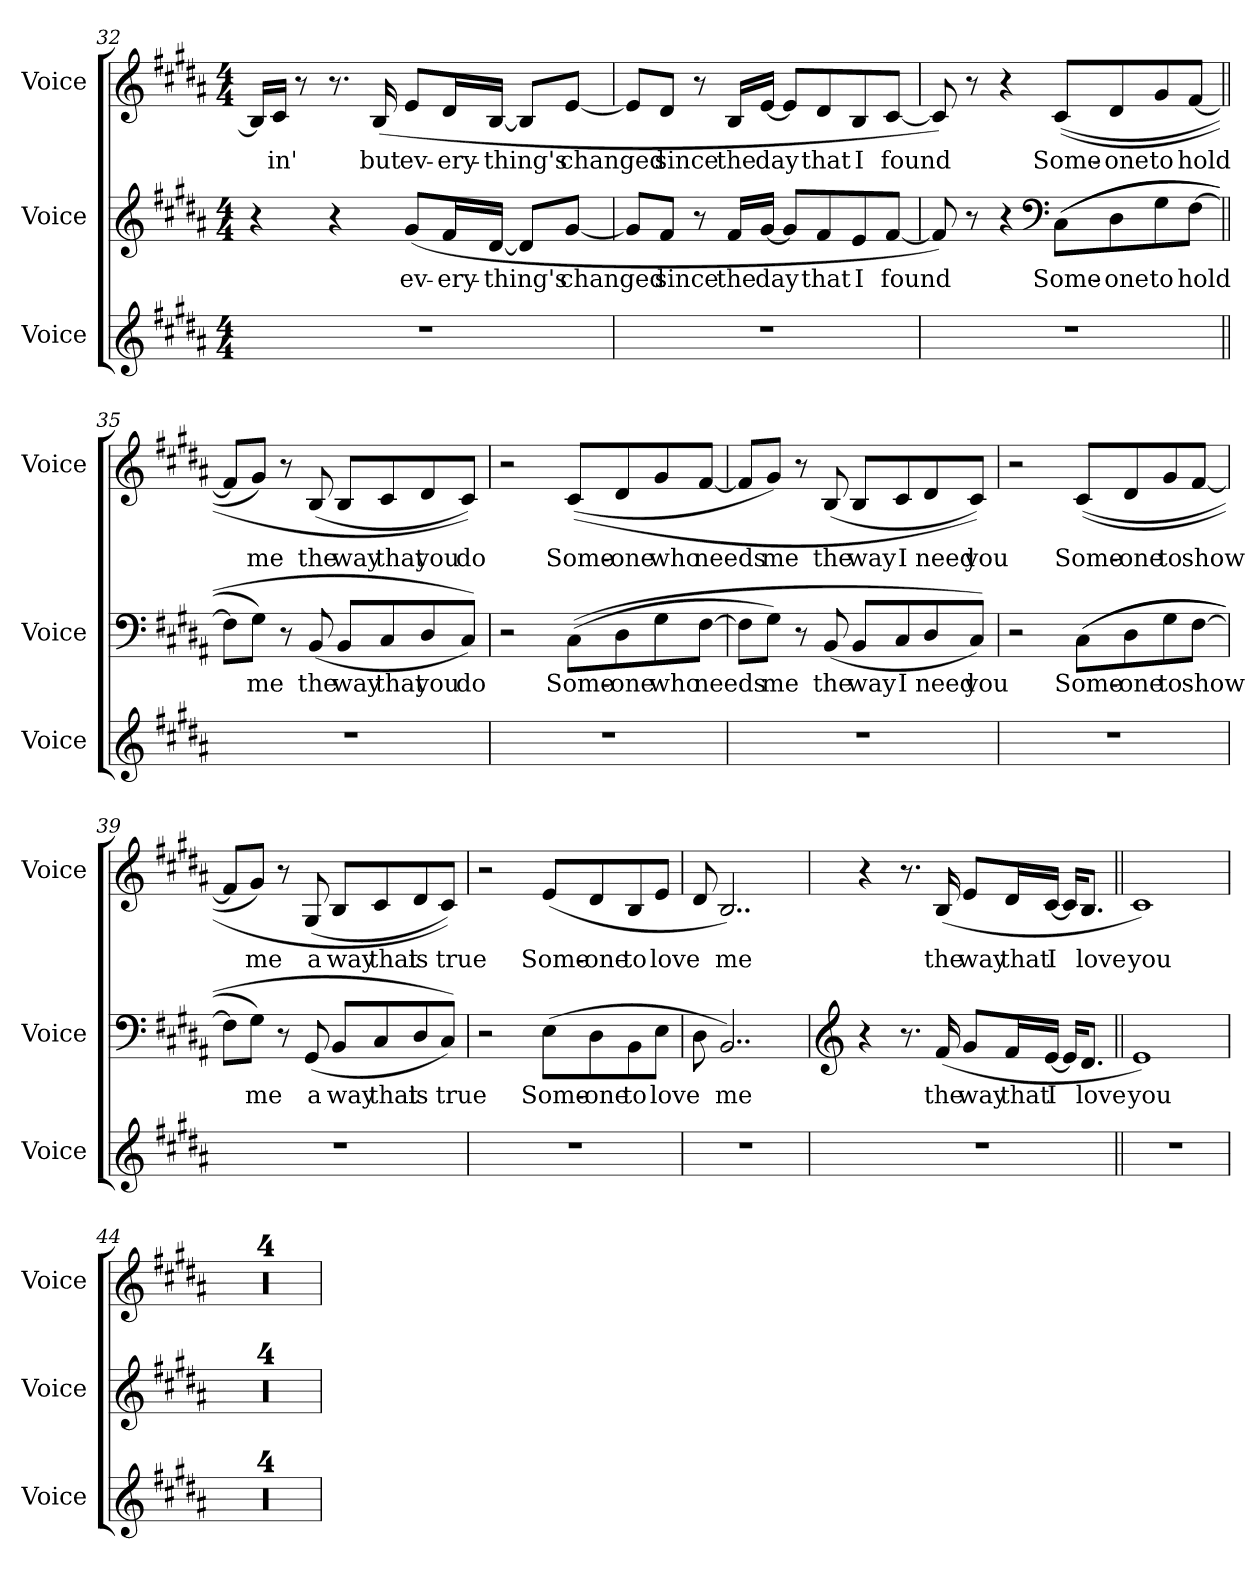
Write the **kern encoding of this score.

**kern	**kern	**text	**kern	**text
*part3	*part2	*part2	*part1	*part1
*staff3	*staff2	*staff2	*staff1	*staff1
*I"Voice	*I"Voice	*	*I"Voice	*
*I'Voice	*I'Voice	*	*I'Voice	*
!!LO:LB:g=z
*clefG2	*clefG2	*	*clefG2	*
*k[f#c#g#d#a#]	*k[f#c#g#d#a#]	*	*k[f#c#g#d#a#]	*
*B:	*B:	*	*B:	*
*M4/4	*M4/4	*	*M4/4	*
=32	=32	=32	=32	=32
1r	4r	.	16B/LL]	.
!	!	!	!	!LO:LY:b
.	.	.	16c#/JJ	-in'
.	.	.	8r	.
.	4r	.	8.r	.
!	!	!	!	!LO:LY:b
.	.	.	(>16B/	but
!	!	!LO:LY:b	!	!LO:LY:b
.	(>8g#/L	ev-	8e/L	ev-
!	!	!LO:LY:b	!	!LO:LY:b
.	16f#/L	-ery-	16d#/L	-ery-
!	!	!LO:LY:b	!	!LO:LY:b
.	[16d#/JJ	-thing's	[16B/JJ	-thing's
.	8d#/L]	.	8B/L]	.
!	!	!LO:LY:b	!	!LO:LY:b
.	[8g#/J	changed	[8e/J	changed
=33	=33	=33	=33	=33
1r	8g#/L]	.	8e/L]	.
!	!	!LO:LY:b	!	!LO:LY:b
.	8f#/J	since	8d#/J	since
.	8r	.	8r	.
!	!	!LO:LY:b	!	!LO:LY:b
.	16f#/LL	the	16B/LL	the
!	!	!LO:LY:b	!	!LO:LY:b
.	[16g#/JJ	day	[16e/JJ	day
.	8g#/L]	.	8e/L]	.
!	!	!LO:LY:b	!	!LO:LY:b
.	8f#/	that	8d#/	that
!	!	!LO:LY:b	!	!LO:LY:b
.	8e/	I	8B/	I
!	!	!LO:LY:b	!	!LO:LY:b
.	[8f#/J	found	[8c#/J	found
!!LO:PB:g=z
=34	=34	=34	=34	=34
1r	8f#/])	.	8c#/])	.
.	8r	.	8r	.
.	4r	.	4r	.
*	*clefF4	*	*	*
!	!	!LO:LY:b	!	!LO:LY:b
.	(>(>8C#\L	Some-	(>(<8c#/L	Some-
!	!	!LO:LY:b	!	!LO:LY:b
.	8D#\	-one	8d#/	-one
!	!	!LO:LY:b	!	!LO:LY:b
.	8G#\	to	8g#/	to
!	!	!LO:LY:b	!	!LO:LY:b
.	[8F#\J	hold	[8f#/J	hold
!!LO:PB:g=z
=35||	=35||	=35||	=35||	=35||
1r	8F#\L]	.	8f#/L]	.
!	!	!LO:LY:b	!	!LO:LY:b
.	8G#\J)	me	8g#/J)	me
.	8r	.	8r	.
!	!	!LO:LY:b	!	!LO:LY:b
.	(<8BB/	the	(<8B/	the
!	!	!LO:LY:b	!	!LO:LY:b
.	8BB/L	way	8B/L	way
!	!	!LO:LY:b	!	!LO:LY:b
.	8C#/	that	8c#/	that
!	!	!LO:LY:b	!	!LO:LY:b
.	8D#/	you	8d#/	you
!	!	!LO:LY:b	!	!LO:LY:b
.	8C#/J))	do	8c#/J))	do
=36	=36	=36	=36	=36
1r	2r	.	2r	.
!	!	!LO:LY:b	!	!LO:LY:b
.	(>(>8C#\L	Some-	(>(<8c#/L	Some-
!	!	!LO:LY:b	!	!LO:LY:b
.	8D#\	-one	8d#/	-one
!	!	!LO:LY:b	!	!LO:LY:b
.	8G#\	who	8g#/	who
!	!	!LO:LY:b	!	!LO:LY:b
.	[8F#\J	needs	[8f#/J	needs
!!LO:LB:g=z
=37	=37	=37	=37	=37
1r	8F#\L]	.	8f#/L]	.
!	!	!LO:LY:b	!	!LO:LY:b
.	8G#\J)	me	8g#/J)	me
.	8r	.	8r	.
!	!	!LO:LY:b	!	!LO:LY:b
.	(<8BB/	the	(<8B/	the
!	!	!LO:LY:b	!	!LO:LY:b
.	8BB/L	way	8B/L	way
!	!	!LO:LY:b	!	!LO:LY:b
.	8C#/	I	8c#/	I
!	!	!LO:LY:b	!	!LO:LY:b
.	8D#/	need	8d#/	need
!	!	!LO:LY:b	!	!LO:LY:b
.	8C#/J))	you	8c#/J))	you
!!LO:LB:g=z
=38	=38	=38	=38	=38
1r	2r	.	2r	.
!	!	!LO:LY:b	!	!LO:LY:b
.	(>(>8C#\L	Some-	(<(>8c#/L	Some-
!	!	!LO:LY:b	!	!LO:LY:b
.	8D#\	-one	8d#/	-one
!	!	!LO:LY:b	!	!LO:LY:b
.	8G#\	to	8g#/	to
!	!	!LO:LY:b	!	!LO:LY:b
.	[8F#\J	show	[8f#/J	show
=39	=39	=39	=39	=39
1r	8F#\L]	.	8f#/L]	.
!	!	!LO:LY:b	!	!LO:LY:b
.	8G#\J)	me	8g#/J)	me
.	8r	.	8r	.
!	!	!LO:LY:b	!	!LO:LY:b
.	(<8GG#/	a	(<8G#/	a
!	!	!LO:LY:b	!	!LO:LY:b
.	8BB/L	way	8B/L	way
!	!	!LO:LY:b	!	!LO:LY:b
.	8C#/	that	8c#/	that
!	!	!LO:LY:b	!	!LO:LY:b
.	8D#/	is	8d#/	is
!	!	!LO:LY:b	!	!LO:LY:b
.	8C#/J))	true	8c#/J))	true
=40	=40	=40	=40	=40
1r	2r	.	2r	.
!	!	!LO:LY:b	!	!LO:LY:b
.	(>8E\L	Some-	(<8e/L	Some-
!	!	!LO:LY:b	!	!LO:LY:b
.	8D#\	-one	8d#/	-one
!	!	!LO:LY:b	!	!LO:LY:b
.	8BB\	to	8B/	to
!	!	!LO:LY:b	!	!LO:LY:b
.	8E\J	love	8e/J	love
=41	=41	=41	=41	=41
1r	8D#\	.	8d#/	.
!	!	!LO:LY:b	!	!LO:LY:b
.	2..BB/)	me	2..B/)	me
!!LO:PB:g=z
=42	=42	=42	=42	=42
*	*clefG2	*	*	*
1r	4r	.	4r	.
.	8.r	.	8.r	.
!	!	!LO:LY:b	!	!LO:LY:b
.	(<16f#/	the	(<16B/	the
!	!	!LO:LY:b	!	!LO:LY:b
.	8g#/L	way	8e/L	way
!	!	!LO:LY:b	!	!LO:LY:b
.	16f#/L	that	16d#/L	that
!	!	!LO:LY:b	!	!LO:LY:b
.	[16e/JJ	I	[16c#/JJ	I
.	16e/KL]	.	16c#/KL]	.
!	!	!LO:LY:b	!	!LO:LY:b
.	8.d#/J	love	8.B/J	love
=43||	=43||	=43||	=43||	=43||
!	!	!LO:LY:b	!	!LO:LY:b
1r	1e)	you	1c#)	you
=44	=44	=44	=44	=44
1r	1r	.	1r	.
=45	=45	=45	=45	=45
1r	1r	.	1r	.
=46	=46	=46	=46	=46
1r	1r	.	1r	.
=47	=47	=47	=47	=47
1r	1r	.	1r	.
=	=	=	=	=
*-	*-	*-	*-	*-
